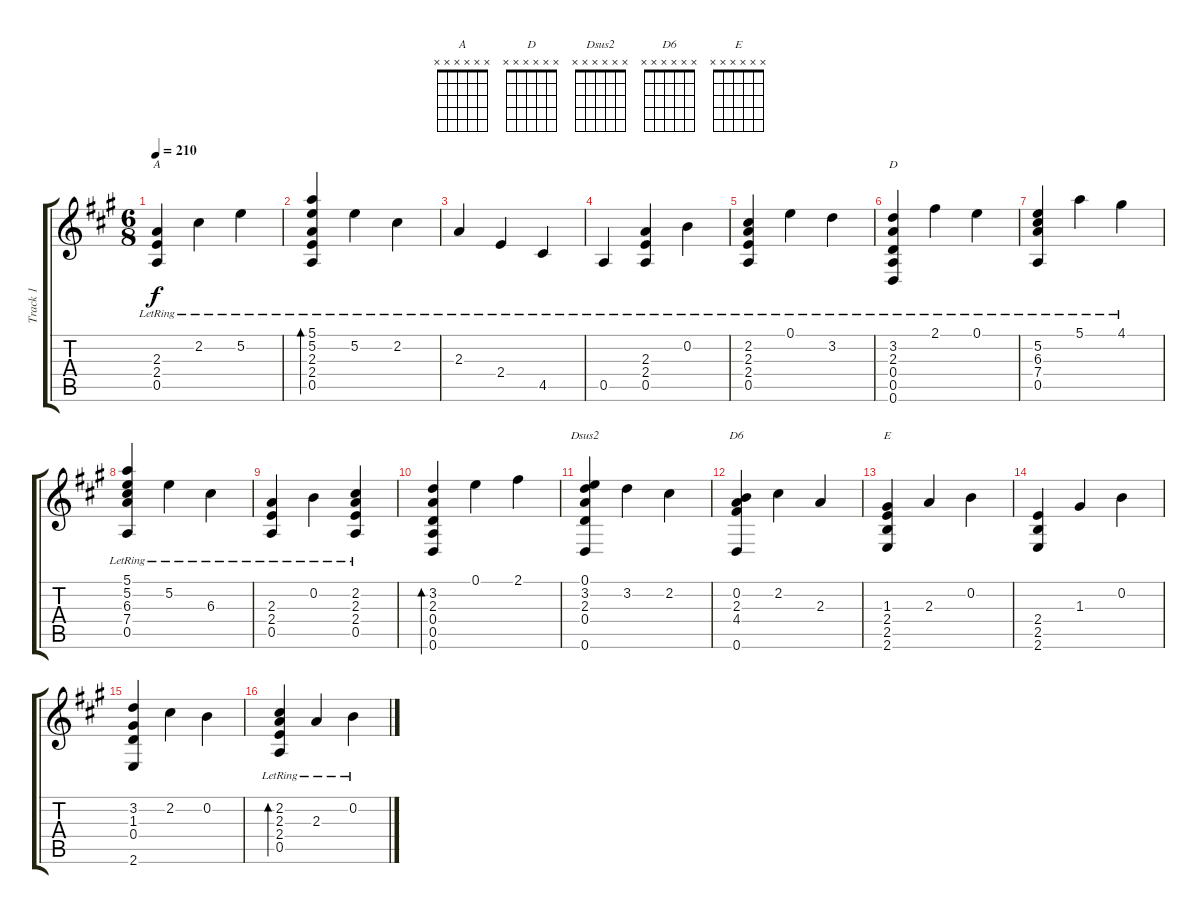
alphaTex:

\track ("Track 1" "Track 1") {instrument acousticguitarnylon}
\staff {score tabs}
\tuning (E4 B3 G3 D3 A2 D2) {hide}
\chord ("A" x x x x x x)
\chord ("D" x x x x x x)
\chord ("Dsus2" x x x x x x)
\chord ("D6" x x x x x x)
\chord ("E" x x x x x x)
\ts (6 8)
\tempo 210
\clef g2
\ks a
(2.3{lr} 2.4{lr} 0.5{lr}).4{ch "A" dy f} 2.2{lr}.4 5.2{lr}.4 |
(5.1{lr} 5.2{lr} 2.3{lr} 2.4{lr} 0.5{lr}).4{bd 120} 5.2{lr}.4 2.2{lr}.4 |
2.3{lr}.4 2.4{lr}.4 4.5{lr}.4 |
0.5{lr}.4 (2.3{lr} 2.4{lr} 0.5{lr}).4 0.2{lr}.4 |
(2.2{lr} 2.3{lr} 2.4{lr} 0.5{lr}).4 0.1{lr}.4 3.2{lr}.4 |
(3.2{lr} 2.3{lr} 0.4{lr} 0.5{lr} 0.6).4{ch "D"} 2.1{lr}.4 0.1{lr}.4 |
(5.2{lr} 6.3{lr} 7.4{lr} 0.5{lr}).4 5.1{lr}.4 4.1{lr}.4 |
(5.1{lr} 5.2{lr} 6.3{lr} 7.4{lr} 0.5{lr}).4 5.2{lr}.4 6.3{lr}.4 |
(2.3{lr} 2.4{lr} 0.5{lr}).4 0.2{lr}.4 (2.2{lr} 2.3{lr} 2.4{lr} 0.5{lr}).4 |
(3.2 2.3 0.4 0.5 0.6).4{bd 120} 0.1.4 2.1.4 |
(0.1 3.2 2.3 0.4 0.6).4{ch "Dsus2"} 3.2.4 2.2.4 |
(0.2 2.3 4.4 0.6).4{ch "D6"} 2.2.4 2.3.4 |
(1.3 2.4 2.5 2.6).4{ch "E"} 2.3.4 0.2.4 |
(2.4 2.5 2.6).4 1.3.4 0.2.4 |
(3.2 1.3 0.4 2.6).4 2.2.4 0.2.4 |
(2.2{lr} 2.3{lr} 2.4{lr} 0.5{lr}).4{bd 480} 2.3{lr}.4 0.2{lr}.4
